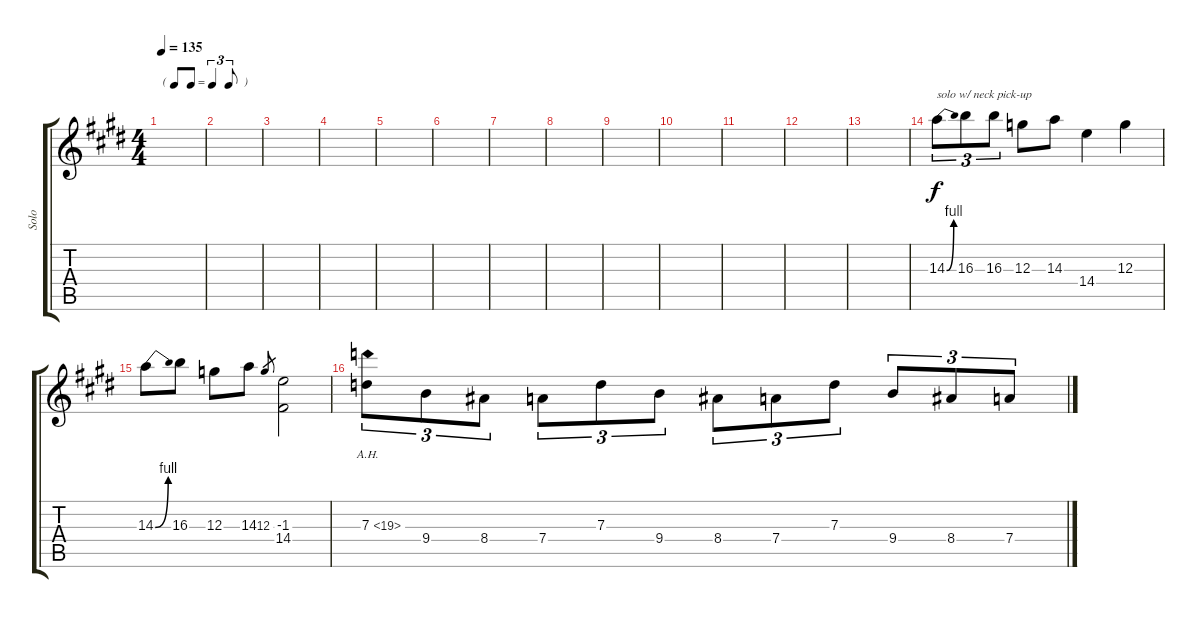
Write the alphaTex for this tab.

\track ("Solo" "Solo") {instrument distortionguitar}
\staff {score tabs}
\tuning (E4 B3 G3 D3 A2 E2) {hide}
\ts (4 4)
\tf triplet8th
\tempo 135
\clef g2
\ks e
|
|
|
|
|
|
|
|
|
|
|
|
|
14.3{be (bend 0 0 60 4)}.8{tu (3 2) txt "solo w/ neck pick-up"} 16.3.8{tu (3 2)} 16.3.8{tu (3 2)} 12.3.8 14.3.8 14.4.4 12.3.4 |
14.3{be (bend 0 0 60 4)}.8 16.3.8 12.3.8 14.3.8 12.3.8{gr} (-1.3 14.4).2 |
7.3{ah 12}.8{tu (3 2)} 9.4.8{tu (3 2)} 8.4.8{tu (3 2)} 7.4.8{tu (3 2)} 7.3.8{tu (3 2)} 9.4.8{tu (3 2)} 8.4.8{tu (3 2)} 7.4.8{tu (3 2)} 7.3.8{tu (3 2)} 9.4.8{tu (3 2)} 8.4.8{tu (3 2)} 7.4.8{tu (3 2)}
